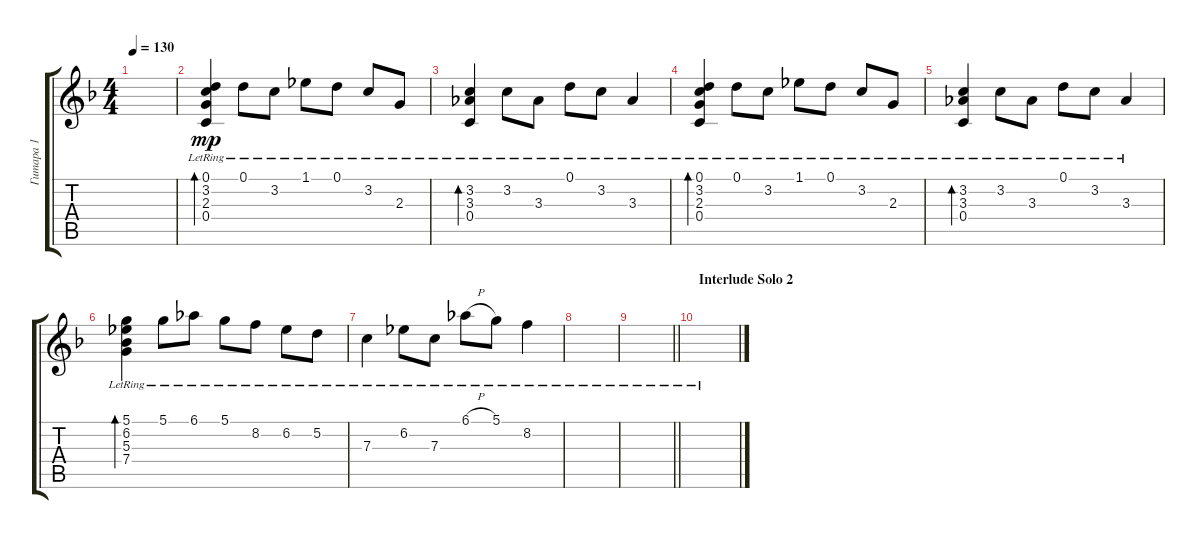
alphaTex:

\track ("Гитара 1" "Гитара 1") {instrument acousticguitarsteel}
\staff {score tabs}
\tuning (D4 A3 F3 C3 G2 D2) {hide}
\ts (4 4)
\tempo 130
\clef g2
\ks dminor
|
(0.1{lr} 3.2{lr} 2.3{lr} 0.4{lr}).4{bd 120 dy mp} 0.1{lr}.8 3.2{lr}.8 1.1{lr}.8 0.1{lr}.8 3.2{lr}.8 2.3{lr}.8 |
(3.2{lr} 3.3{lr} 0.4{lr}).4{bd 120} 3.2{lr}.8 3.3{lr}.8 0.1{lr}.8 3.2{lr}.8 3.3{lr}.4 |
(0.1{lr} 3.2{lr} 2.3{lr} 0.4{lr}).4{bd 120} 0.1{lr}.8 3.2{lr}.8 1.1{lr}.8 0.1{lr}.8 3.2{lr}.8 2.3{lr}.8 |
(3.2{lr} 3.3{lr} 0.4{lr}).4{bd 120} 3.2{lr}.8 3.3{lr}.8 0.1{lr}.8 3.2{lr}.8 3.3{lr}.4 |
(5.1{lr} 6.2{lr} 5.3{lr} 7.4{lr}).4{bd 120} 5.1{lr}.8 6.1{lr}.8 5.1{lr}.8 8.2{lr}.8 6.2{lr}.8 5.2{lr}.8 |
7.3{lr}.4 6.2{lr}.8 7.3{lr}.8 6.1{h lr}.8 5.1{lr}.8 8.2{lr}.4 |
|
\barLineRight lightlight
|
\section ("" "Interlude Solo 2")
